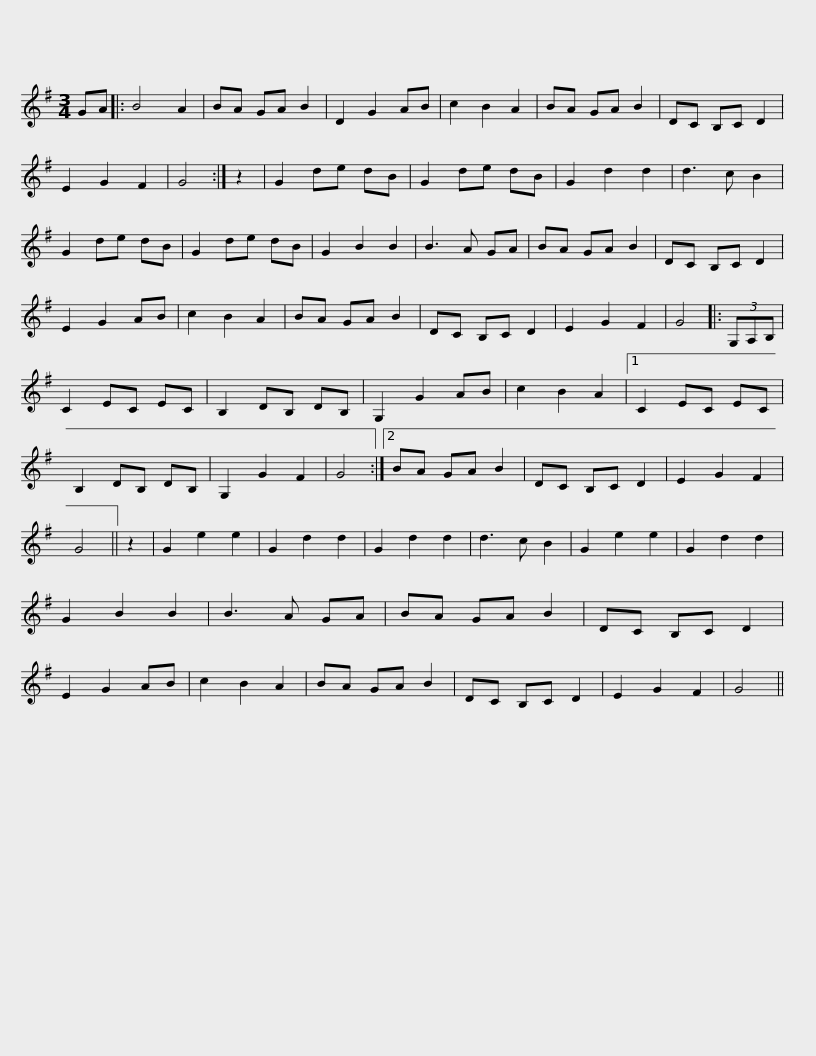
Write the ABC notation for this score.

X:1
L:1/8
M:3/4
I:linebreak $
K:G
V:1 treble
V:1
 GA |: B4 A2 | BA GA B2 | D2 G2 AB | c2 B2 A2 | %5
 BA GA B2 | DC B,C D2 | E2 G2 F2 | G4 :| z2 | %10
 G2 de dB |$ G2 de dB | G2 d2 d2 | d3 c B2 | G2 de dB | %15
 G2 de dB | G2 B2 B2 | B3 A GA | BA GA B2 | DC B,C D2 |$ %20
 E2 G2 AB | c2 B2 A2 | BA GA B2 | DC B,C D2 | E2 G2 F2 | %25
 G4 |: (3G,A,B, | C2 EC EC | B,2 DB, DB, | G,2 G2 AB |$ %30
 c2 B2 A2 |1 C2 EC EC | B,2 DB, DB, | G,2 G2 F2 | G4 :|2 %35
 BA GA B2 | DC B,C D2 | E2 G2 F2 | G4 || z2 | %40
 G2 e2 e2 |$ G2 d2 d2 | G2 d2 d2 | d3 c B2 | G2 e2 e2 | %45
 G2 d2 d2 | G2 B2 B2 | B3 A GA | BA GA B2 | DC B,C D2 | %50
 E2 G2 AB | c2 B2 A2 |$ BA GA B2 | DC B,C D2 | E2 G2 F2 | %55
 G4 || %56
